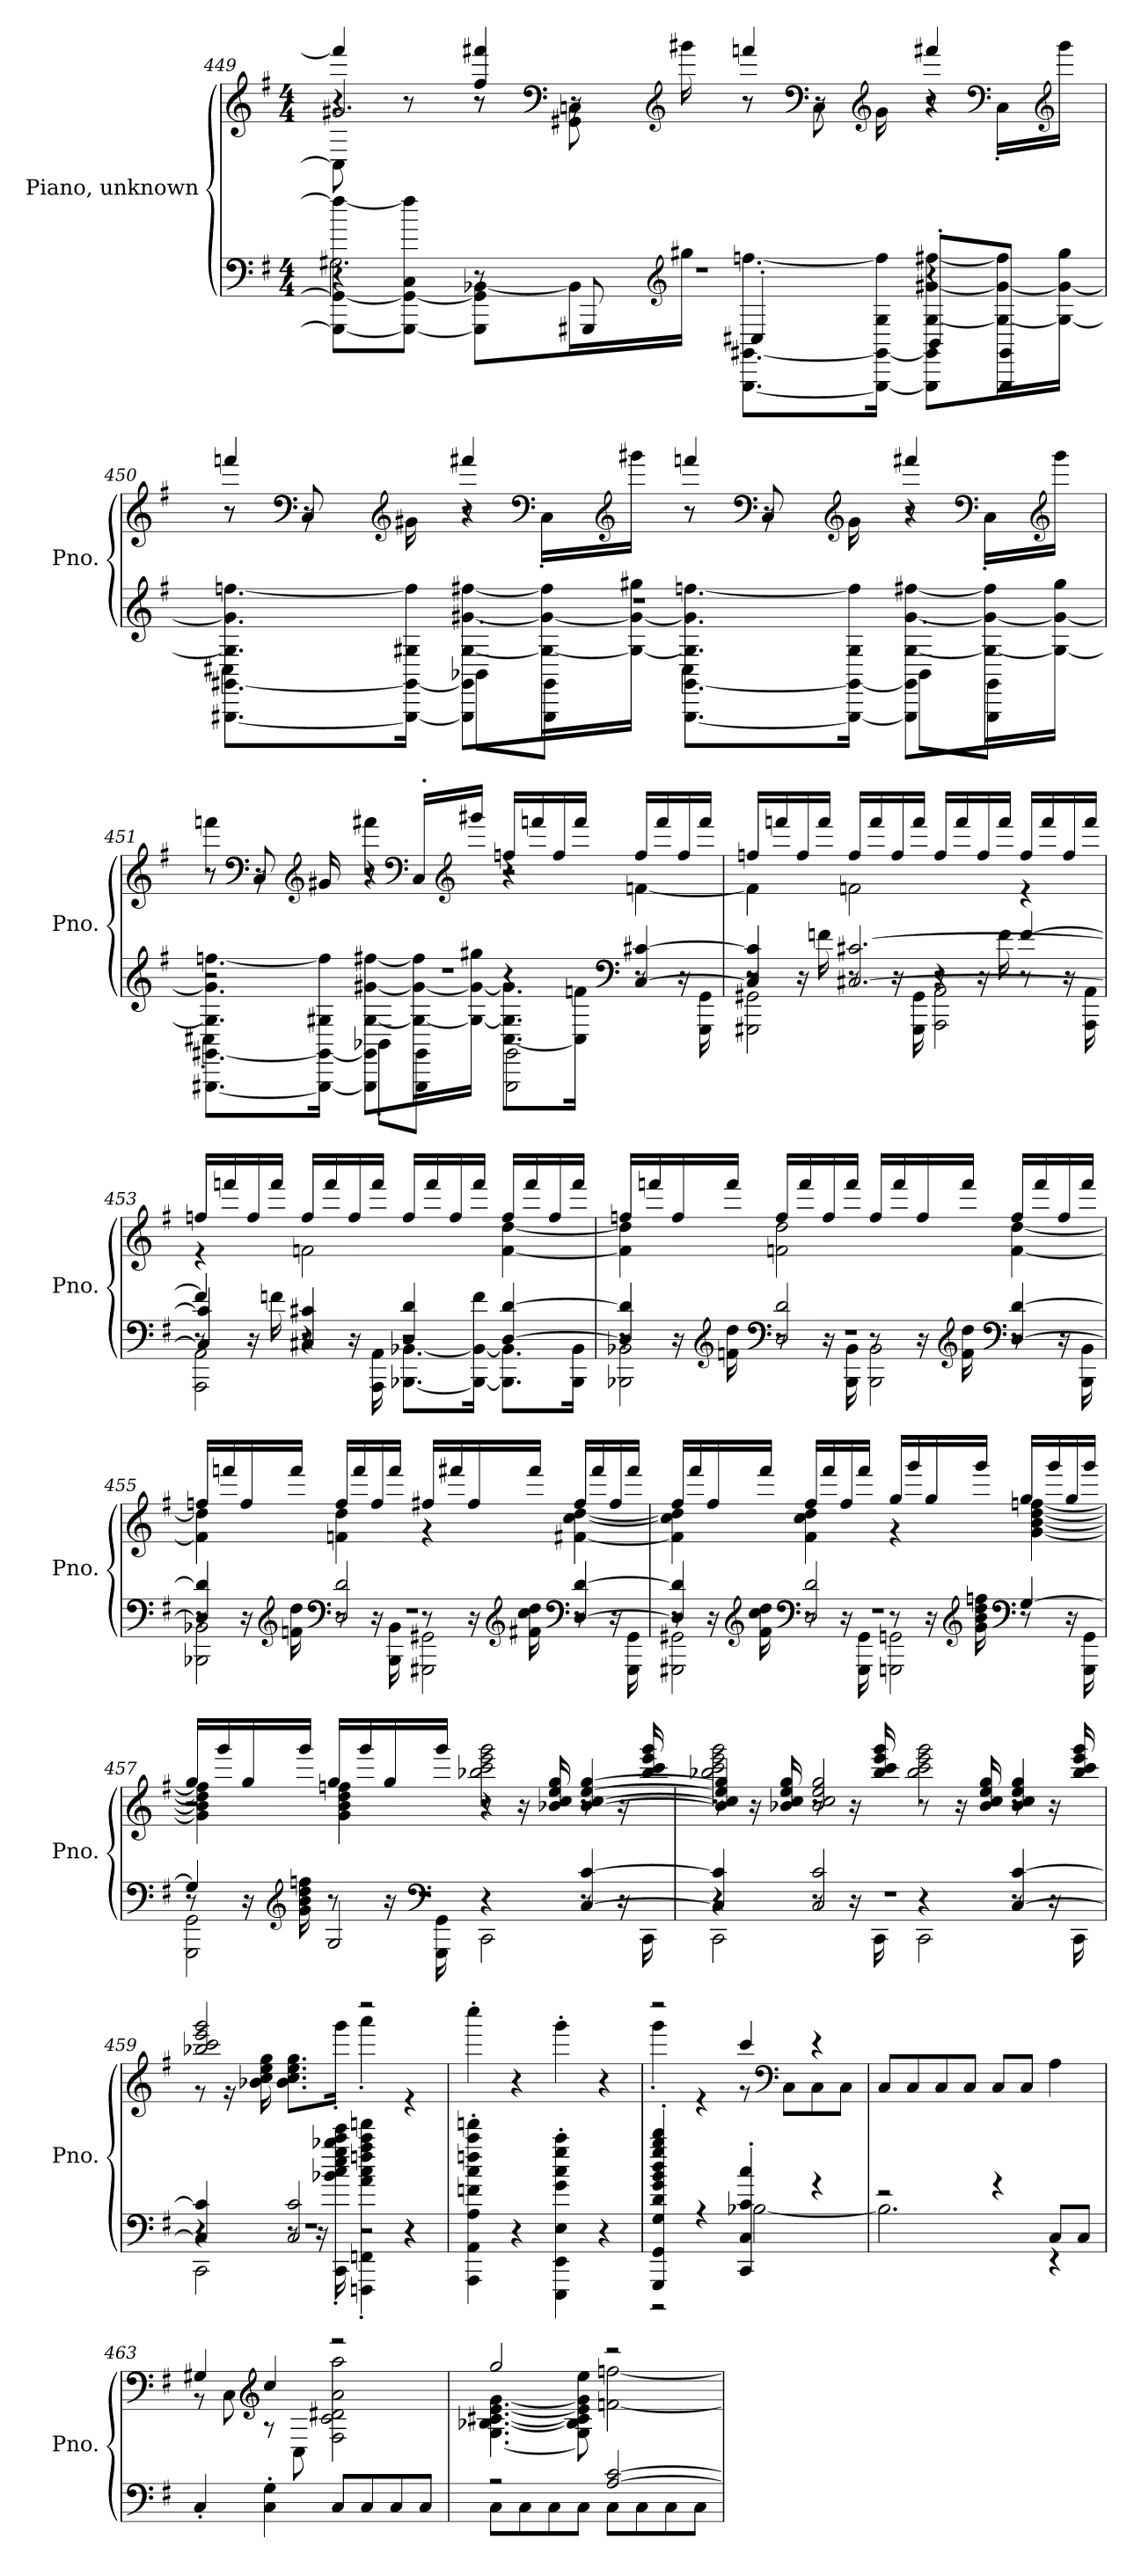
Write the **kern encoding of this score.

**kern	**kern
*part1	*part1
*staff2	*staff1
*I"Piano, unknown	*
*I'Pno.	*
!!LO:LB:g=z
*clefF4	*clefG2
*k[f#]	*k[f#]
*M4/4	*M4/4
=449	=449
*^	*^
*	*^	*	*^
*	*	*^	*	*	*^
1r	8GGG#\_ 8GG#\_ 8ff\_L	4r	2.G#X\	4fff/]	4r	2.g#X/	8C#\]
.	8GGG#\_ 8GG#\_ 8C\ 8ff\]J	.	.	.	.	.	8r
.	8GGG#\] 8GG#\] [8BB-X\L	8r	.	4ff#/ 4fff#X/	8r	.	8r
*	*	*	*	*clefF4	*	*	*
.	16BB-\L]	8GGG#X/	.	.	16r	.	8GG#X\ 8Cn\
*clefG2	*	*	*	*clefG2	*	*	*
.	16gg#X\JJ	.	.	.	16ggg#X\	.	.
.	[8.GGG#\ [8.GG#X\ [8.ffn\L	4C#X'/	.	4fffn/	8r	.	8r
*	*	*	*	*clefF4	*	*	*
.	.	.	.	.	16r	.	8C\
*	*	*	*	*clefG2	*	*	*
.	16GGG#\_ 16GG#\_ 16G#\ 16ff\]Jk	.	.	.	16g#\	.	.
.	8GGG#\] 8GG#\] [8G#\ [8g#X\ [8ff#X\L	8BB-'/L	4r	4fff#X/	8r	4r	4r
*	*	*	*	*clefF4	*	*	*
.	16G#\_ 16g#\_ 16ff#\]L	8GGG#/ 8GG#/J	.	.	16C'\LL	.	.
*	*	*	*	*clefG2	*	*	*
.	16G#\_ 16g#\_ 16gg#\JJ	.	.	.	16ggg#\JJ	.	.
*	*	*v	*v	*	*	*	*
*	*	*	*	*	*v	*v
!!LO:LB:g=z
=450	=450	=450	=450	=450	=450
1r	[8.GGG#X\ [8.GG#X\ 8.G#\] 8.g#\] [8.ffn\L	4C#X'\	4fffn/	8r	8r
*	*	*	*clefF4	*	*
.	.	.	.	16r	8C/
*	*	*	*clefG2	*	*
.	16GGG#\_ 16GG#\_ 16G#X\ 16ff\]Jk	.	.	16g#X\	.
.	8GGG#\] 8GG#\] [8G#\ [8g#X\ [8ff#X\L	8BB-X'\L	4fff#X/	8r	4r
*	*	*	*clefF4	*	*
.	16G#\_ 16g#\_ 16ff#\]L	8GGG#\ 8GG#\J	.	16C'\LL	.
*	*	*	*clefG2	*	*
.	16G#\_ 16g#\_ 16gg#X\JJ	.	.	16ggg#X\JJ	.
.	[8.GGG#\ [8.GG#\ 8.G#\] 8.g#\] [8.ffn\L	4C#'\	4fffn/	8r	8r
*	*	*	*clefF4	*	*
.	.	.	.	16r	8C/
*	*	*	*clefG2	*	*
.	16GGG#\_ 16GG#\_ 16G#\ 16ff\]Jk	.	.	16g#\	.
.	8GGG#\] 8GG#\] [8G#\ [8g#\ [8ff#X\L	8BB-'\L	4fff#X/	8r	4r
*	*	*	*clefF4	*	*
.	16G#\_ 16g#\_ 16ff#\]L	8GGG#\ 8GG#\J	.	16C'\LL	.
*	*	*	*clefG2	*	*
.	16G#\_ 16g#\_ 16gg#\JJ	.	.	16ggg#\JJ	.
!!LO:PB:g=z	!!	!!
=451	=451	=451	=451	=451	=451
*	*	*^	*	*	*
1r	[8.GGG#X\ [8.GG#X\ 8.G#\] 8.g#\] [8.ffn\L	2r	4C#X'\	8r	4fffn\	8r
*	*	*	*	*clefF4	*	*
.	.	.	.	16r	.	8C/
*	*	*	*	*clefG2	*	*
.	16GGG#\_ 16GG#\_ 16G#X\ 16ff\]Jk	.	.	16g#X/	.	.
.	8GGG#\] 8GG#\] [8G#\ [8g#X\ [8ff#X\L	.	8BB-X'\L	8r	4fff#X\	4r
*	*	*	*	*clefF4	*	*
.	16G#\_ 16g#\_ 16ff#\]L	.	8GGG#\ 8GG#\J	16C'/LL	.	.
*	*	*	*	*clefG2	*	*
.	16G#\_ 16g#\_ 16gg#X\JJ	.	.	16ggg#X/JJ	.	.
.	[8.C#\ 8.G#\] 8.g#\]L	4r	2GGG#\ 2GG#\	16ffn/LL	4r	2r
.	.	.	.	16fffn/	.	.
.	.	.	.	16ff/	.	.
.	16C#\] 16fn\Jk	.	.	16fff/JJ	.	.
*clefF4	*	*	*	*	*	*
.	8r	[4C#/ [4c#X/	.	16ff/LL	[4fn\	.
.	.	.	.	16fff/	.	.
.	16r	.	.	16ff/	.	.
.	16GGG#\ 16GG#\	.	.	16fff/JJ	.	.
*	*	*	*	*	*v	*v
!!LO:LB:g=z
=452	=452	=452	=452	=452	=452
2r	8r	4C#/] 4c#/]	2GGG#X\ 2GG#X\	16ffn/LL	4f\]
.	.	.	.	16fffn/	.
.	16r	.	.	16ff/	.
.	16fn\	.	.	16fff/JJ	.
.	8r	[2.C#X/ [2.c#X/	.	16ff/LL	2fn\
.	.	.	.	16fff/	.
.	16r	.	.	16ff/	.
.	16GGG#\ 16GG#\	.	.	16fff/JJ	.
4r	8r	.	2AAA\ 2AA\	16ff/LL	.
.	.	.	.	16fff/	.
.	16r	.	.	16ff/	.
.	16f\	.	.	16fff/JJ	.
[4f/	8r	.	.	16ff/LL	4r
.	.	.	.	16fff/	.
.	16r	.	.	16ff/	.
.	16AAA\ 16AA\	.	.	16fff/JJ	.
=453	=453	=453	=453	=453	=453
4f/]	8r	4C#/] 4c#/]	2AAA\ 2AA\	16ffn/LL	4r
.	.	.	.	16fffn/	.
.	16r	.	.	16ff/	.
.	16fn\	.	.	16fff/JJ	.
4r	8r	4C#X/ 4c#X/	.	16ff/LL	2fn\
.	.	.	.	16fff/	.
.	16r	.	.	16ff/	.
.	16AAA\ 16AA\	.	.	16fff/JJ	.
2r	[8.BBB-X\ [8.BB-X\L	4D/ 4d/	2r	16ff/LL	.
.	.	.	.	16fff/	.
.	.	.	.	16ff/	.
.	16BBB-\_ 16BB-\_ 16f\Jk	.	.	16fff/JJ	.
.	8.BBB-\] 8.BB-\]L	[4D/ [4d/	.	16ff/LL	[4f\ [4dd\
.	.	.	.	16fff/	.
.	.	.	.	16ff/	.
.	16BBB-\ 16BB-\Jk	.	.	16fff/JJ	.
!!LO:LB:g=z	!!
=454	=454	=454	=454	=454	=454
1r	8r	4D/] 4d/]	2BBB-X\ 2BB-X\	16ffn/LL	4f\] 4dd\]
.	.	.	.	16fffn/	.
.	16r	.	.	16ff/	.
*clefG2	*	*	*	*	*
.	16fn\ 16dd\	.	.	16fff/JJ	.
*clefF4	*	*	*	*	*
.	8r	2D/ 2d/	.	16ff/LL	2fn\ 2dd\
.	.	.	.	16fff/	.
.	16r	.	.	16ff/	.
.	16BBB-\ 16BB-\	.	.	16fff/JJ	.
.	8r	.	2BBB-\ 2BB-\	16ff/LL	.
.	.	.	.	16fff/	.
.	16r	.	.	16ff/	.
*clefG2	*	*	*	*	*
.	16f\ 16dd\	.	.	16fff/JJ	.
*clefF4	*	*	*	*	*
.	8r	[4D/ [4d/	.	16ff/LL	[4f\ [4dd\
.	.	.	.	16fff/	.
.	16r	.	.	16ff/	.
.	16BBB-\ 16BB-\	.	.	16fff/JJ	.
!!LO:LB:g=z	!!
=455	=455	=455	=455	=455	=455
1r	8r	4D/] 4d/]	2BBB-X\ 2BB-X\	16ffn/LL	4f\] 4dd\]
.	.	.	.	16fffn/	.
.	16r	.	.	16ff/	.
*clefG2	*	*	*	*	*
.	16fn\ 16dd\	.	.	16fff/JJ	.
*clefF4	*	*	*	*	*
.	8r	2D/ 2d/	.	16ff/LL	4fn\ 4dd\
.	.	.	.	16fff/	.
.	16r	.	.	16ff/	.
.	16BBB-\ 16BB-\	.	.	16fff/JJ	.
.	8r	.	2GGG#X\ 2GG#X\	16ff#X/LL	4r
.	.	.	.	16fff#X/	.
.	16r	.	.	16ff#/	.
*clefG2	*	*	*	*	*
.	16f#X\ 16cc\ 16dd\	.	.	16fff#/JJ	.
*clefF4	*	*	*	*	*
.	8r	[4D/ [4d/	.	16ff#/LL	[4f#X\ [4cc\ [4dd\
.	.	.	.	16fff#/	.
.	16r	.	.	16ff#/	.
.	16GGG#\ 16GG#\	.	.	16fff#/JJ	.
!!LO:LB:g=z	!!
=456	=456	=456	=456	=456	=456
1r	8r	4D/] 4d/]	2GGG#X\ 2GG#X\	16ff#/LL	4f#\] 4cc\] 4dd\]
.	.	.	.	16fff#/	.
.	16r	.	.	16ff#/	.
*clefG2	*	*	*	*	*
.	16f#\ 16cc\ 16dd\	.	.	16fff#/JJ	.
*clefF4	*	*	*	*	*
.	8r	2D/ 2d/	.	16ff#/LL	4f#\ 4cc\ 4dd\
.	.	.	.	16fff#/	.
.	16r	.	.	16ff#/	.
.	16GGG#\ 16GG#\	.	.	16fff#/JJ	.
.	8r	.	2GGGn\ 2GGn\	16gg/LL	4r
.	.	.	.	16ggg/	.
.	16r	.	.	16gg/	.
*clefG2	*	*	*	*	*
.	16g\ 16b\ 16dd\ 16ffn\	.	.	16ggg/JJ	.
*clefF4	*	*	*	*	*
.	8r	[4G/	.	16gg/LL	[4g\ [4b\ [4dd\ [4ffn\
.	.	.	.	16ggg/	.
.	16r	.	.	16gg/	.
.	16GGG\ 16GG\	.	.	16ggg/JJ	.
!!LO:LB:g=z
=457	=457	=457	=457	=457	=457
*	*	*	*	*	*^
1r	8r	4G/]	2GGG\ 2GG\	16gg/LL	4g\] 4b\] 4dd\] 4ff\]	2r
.	.	.	.	16ggg/	.	.
.	16r	.	.	16gg/	.	.
*clefG2	*	*	*	*	*	*
.	16g\ 16b\ 16dd\ 16ffn\	.	.	16ggg/JJ	.	.
.	8r	2G/	.	16gg/LL	4g\ 4b\ 4dd\ 4ffn\	.
.	.	.	.	16ggg/	.	.
.	16r	.	.	16gg/	.	.
*clefF4	*	*	*	*	*	*
.	16GGG\ 16GG\	.	.	16ggg/JJ	.	.
.	4r	.	2CC\	8r	2bb-X\ 2ccc\ 2eee\ 2ggg\	4r
.	.	.	.	16r	.	.
.	.	.	.	16b-X/ 16cc/ 16ee/ 16gg/	.	.
.	8r	[4C/ [4c/	.	8r	.	[4b-/ [4cc/ [4ee/ [4gg/
.	16r	.	.	16r	.	.
.	16CC\	.	.	16bb-/ 16ccc/ 16eee/ 16ggg/	.	.
=458	=458	=458	=458	=458	=458	=458
1r	4r	4C/] 4c/]	2CC\	8r	2bb-X\ 2ccc\ 2eee\ 2ggg\	4b-/] 4cc/] 4ee/] 4gg/]
.	.	.	.	16r	.	.
.	.	.	.	16b-X/ 16cc/ 16ee/ 16gg/	.	.
.	8r	2C/ 2c/	.	8r	.	2b-/ 2cc/ 2ee/ 2gg/
.	16r	.	.	16r	.	.
.	16CC\	.	.	16bb-/ 16ccc/ 16eee/ 16ggg/	.	.
.	4r	.	2CC\	8r	2bb-\ 2ccc\ 2eee\ 2ggg\	.
.	.	.	.	16r	.	.
.	.	.	.	16b-/ 16cc/ 16ee/ 16gg/	.	.
.	8r	[4C/ [4c/	.	8r	.	4b-/ 4cc/ 4ee/ 4gg/
.	16r	.	.	16r	.	.
.	16CC\	.	.	16bb-/ 16ccc/ 16eee/ 16ggg/	.	.
*	*	*	*	*	*v	*v
!!LO:PB:g=z
=459	=459	=459	=459	=459	=459
1r	4r	4C/] 4c/]	2CC\	2bb-X/ 2ccc/ 2eee/ 2ggg/	8r
.	.	.	.	.	16r
.	.	.	.	.	16b-X\ 16cc\ 16ee\ 16gg\
.	8r	2C/ 2c/	.	.	8.b-\ 8.cc\ 8.ee\ 8.gg\L
.	16r	.	.	.	.
.	16CC\' 16b-X\' 16cc\' 16ee\' 16gg\' 16bb-X\' 16ccc\' 16eee\'	.	.	.	16ggg'\Jk
.	4FFFn\' 4FFn\' 4a\' 4cc\' 4ffn\' 4aa\' 4ccc\' 4fffn\'	.	2r	2r	4aaa'\
.	4r	4r	.	.	4r
*v	*v	*v	*v	*	*
*	*v	*v
=460	=460
4AAA\' 4AA\' 4A\' 4fn\' 4cc\' 4ffn\' 4ccc\' 4fffn\'	4cccc'\
4r	4r
4EEE\' 4EE\' 4E\' 4g\' 4cc\' 4gg\' 4ccc\'	4ggg'\
4r	4r
=461	=461
*^	*^
4GGG/' 4GG/' 4G/' 4d/' 4g/' 4b/' 4dd/' 4gg/' 4bb/' 4ddd/'	2r	2r	4ggg'\
4r	.	.	4r
4CC/' 4C/' 4c/' 4cc/'	[2B-X\	4ccc/	8r
*	*	*clefF4	*
.	.	.	8C\L
4r	.	4r	8C\
.	.	.	8C\J
*	*	*v	*v
=462	=462	=462
2r	2.B-\]	8C/L
.	.	8C/
.	.	8C/
.	.	8C/J
4r	.	8C/L
.	.	8C/J
8C/L	4r	4A\
8C/J	.	.
*v	*v	*
!!LO:LB:g=z
=463	=463
*	*^
4C'/	4G#X/	8r
.	.	8C\
*	*clefG2	*
4C\' 4G\'	4cc/	8r
.	.	8C\
8C/L	2r	2F#\ 2c\ 2d#X\ 2a\ 2aa\
8C/	.	.
8C/	.	.
8C/J	.	.
=464	=464	=464
*^	*	*
2r	8C\L	2gg/	[4.G\ [4.B-X\ [4.c#X\ [4.e\ [4.g\
.	8C\	.	.
.	8C\	.	.
.	8C\J	.	8G\] 8B-\] 8c#\] 8e\] 8g\] 8ee\
[2A/ [2c/	8C\L	2r	[2fn\ [2ffn\
.	8C\	.	.
.	8C\	.	.
.	8C\J	.	.
*v	*v	*	*
*	*v	*v
=	=
*-	*-
